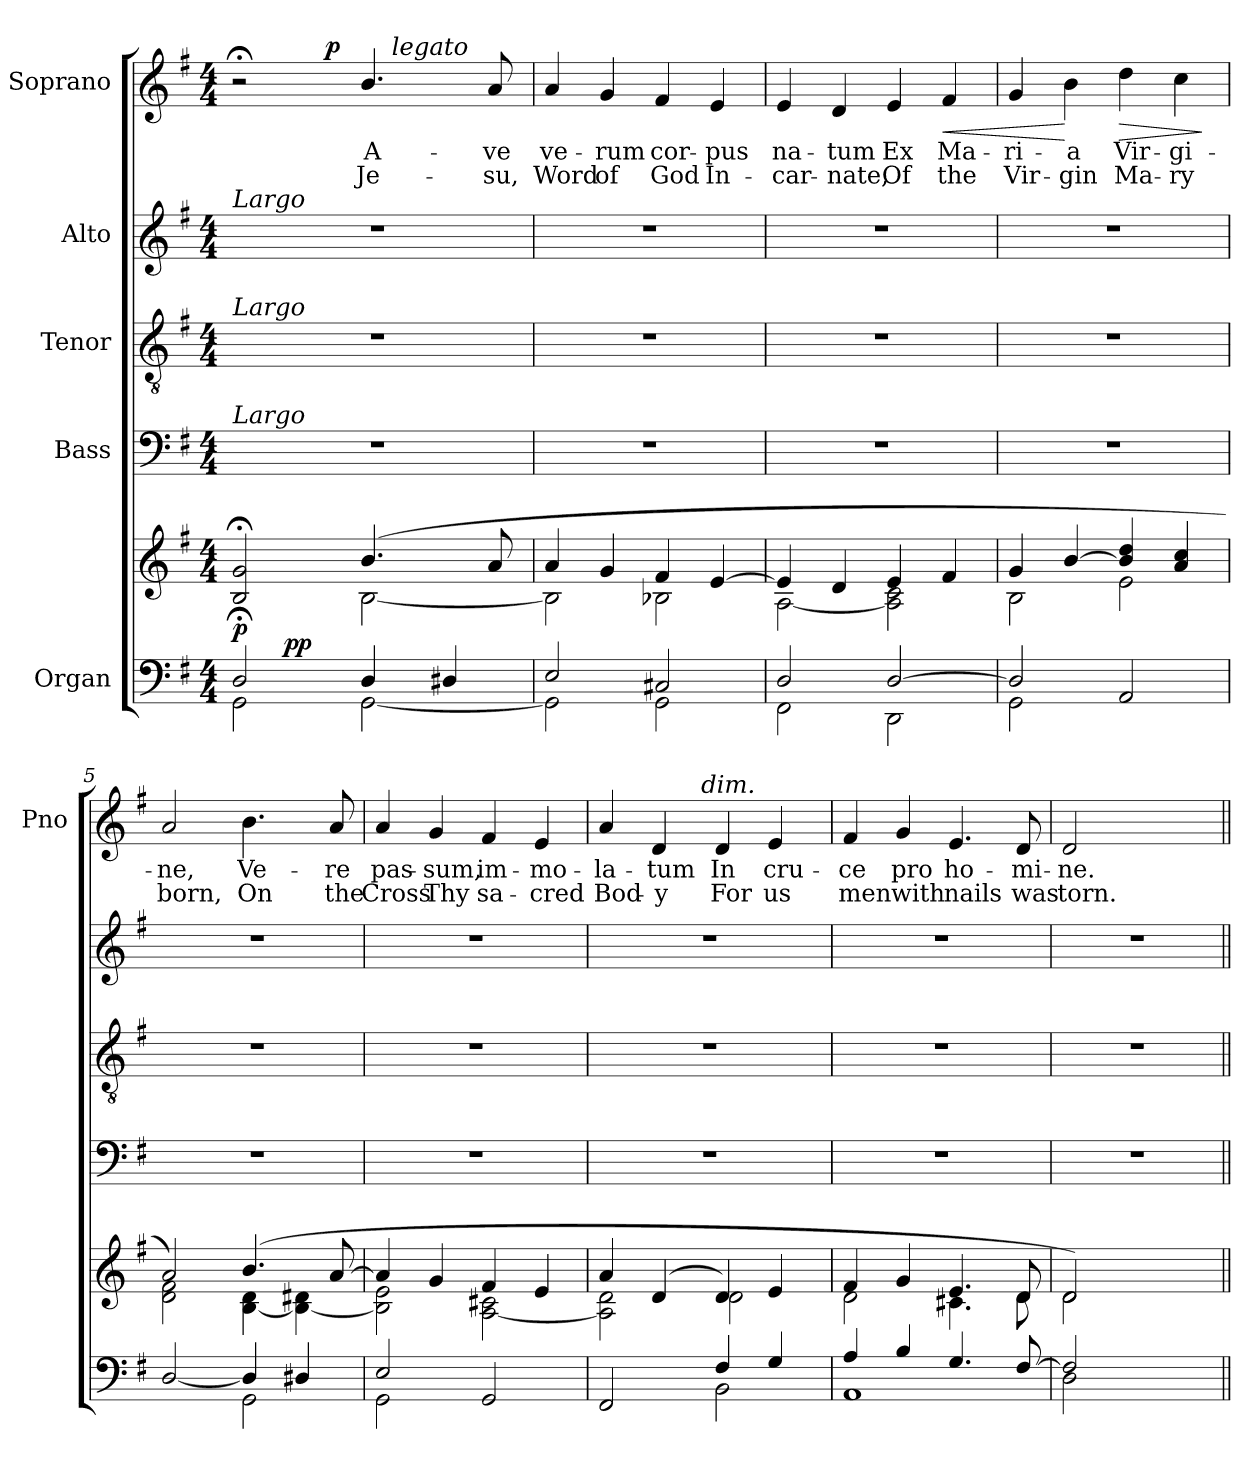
**kern	**kern	**dynam	**kern	**kern	**kern	**kern	**text	**text	**dynam
*part5	*part5	*part5	*part4	*part3	*part2	*part1	*part1	*part1	*part1
*staff6	*staff5	*staff5/6	*staff4	*staff3	*staff2	*staff1	*staff1	*staff1	*staff1
*I"Organ	*	*	*I"Bass	*I"Tenor	*I"Alto	*I"Soprano	*	*	*
*	*	*	*	*	*	*I'Pno	*	*	*
*clefF4	*clefG2	*	*clefF4	*clefGv2	*clefG2	*clefG2	*	*	*
*k[f#]	*k[f#]	*	*k[f#]	*k[f#]	*k[f#]	*k[f#]	*	*	*
*G:	*G:	*	*G:	*G:	*G:	*G:	*	*	*
*M4/4	*M4/4	*	*M4/4	*M4/4	*M4/4	*M4/4	*	*	*
=1	=1	=1	=1	=1	=1	=1	=1	=1	=1
*^	*^	*	*	*	*	*	*	*	*
!	!	!	!	!	!	!	!	!LO:TX:a:i:t=Largo	!	!	!
!	!	!	!	!	!	!	!	!LO:TX:b:i:t=Largo	!	!	!
!	!	!	!	!	!	!	!LO:TX:a:i:t=Largo	!	!	!	!
!	!	!	!	!	!	!LO:TX:a:i:t=Largo	!	!	!	!	!
!	!	!	!	!	!LO:TX:a:i:t=Largo	!	!	!	!	!	!
!	!	!	!	!LO:DY:a=2	!	!	!	!	!	!	!
*	*^	*	*	*	*	*	*	*^	*	*	*
*	*	*	*	*	*	*	*	*	*	*^	*	*	*
2D;/	2GG\	8..ryy	2B/;< 2g/;<	2ryy	p	1r	1r	1r	2r;<	4.ryy	2ryy	.	.	.
!	!	!	!	!	!LO:DY:a=2	!	!	!	!	!	!	!	!	!
.	.	2ryy	.	.	pp	.	.	.	.	.	.	.	.	.
!	!	!	!	!	!	!	!	!	!	!	!	!	!	!LO:DY:a
.	.	.	.	.	.	.	.	.	.	2ryy	.	.	.	p
4D/	[<2GG\	.	(4.b/	[<2B\	.	.	.	.	4.b/	.	16.ryy	A-	Je-	.
!	!	!	!	!	!	!	!	!	!	!	!LO:TX:a:i:t=legato	!	!	!
.	.	.	.	.	.	.	.	.	.	.	4ryy	.	.	.
.	.	4ryy	.	.	.	.	.	.	.	.	.	.	.	.
4D#X/	.	.	.	.	.	.	.	.	.	.	.	.	.	.
.	.	.	.	.	.	.	.	.	.	.	8ryy	.	.	.
.	.	.	8a/	.	.	.	.	.	8a/	8ryy	.	-ve	-su,	.
.	.	32ryy	.	.	.	.	.	.	.	.	32ryy	.	.	.
*	*v	*v	*	*	*	*	*	*	*v	*v	*v	*	*	*
=2	=2	=2	=2	=2	=2	=2	=2	=2	=2	=2	=2
2E/	2GG\]	4a/	2B\]	.	1r	1r	1r	4a/	ve-	Word	.
.	.	4g/	.	.	.	.	.	4g/	-rum	of	.
2C#X/	2GG\	4f#/	2B-X\	.	.	.	.	4f#/	cor-	God	.
.	.	[>4e/	.	.	.	.	.	4e/	-pus	In-	.
=3	=3	=3	=3	=3	=3	=3	=3	=3	=3	=3	=3
2D/	2FF#\	4e/]	[<2A\	.	1r	1r	1r	4e/	na-	-car-	.
.	.	4d/	.	.	.	.	.	4d/	-tum	-nate,	.
[>2D/	2DD\	4e/	2A\] 2c\	.	.	.	.	4e/	Ex	Of	.
!	!	!	!	!	!	!	!	!	!	!	!LO:HP:b
.	.	4f#/	.	.	.	.	.	4f#/	Ma-	the	<
=4	=4	=4	=4	=4	=4	=4	=4	=4	=4	=4	=4
2D/]	2GG\	4g/	2B\	.	1r	1r	1r	4g/	-ri-	Vir-	.
.	.	[>4b/	.	.	.	.	.	4b\	-a	-gin	[
!	!	!	!	!	!	!	!	!	!	!	!LO:HP:b
2AA/	2ryy	4b/] 4dd/	2e\	.	.	.	.	4dd\	Vir-	Ma-	>
.	.	4a/ 4cc/	.	.	.	.	.	4cc\	-gi-	-ry	.
*v	*v	*	*	*	*	*	*	*	*	*	*
*	*v	*v	*	*	*	*	*	*	*	*
.	.	.	.	.	.	.	.	.	]
!!LO:LB:g=z
=5	=5	=5	=5	=5	=5	=5	=5	=5	=5
*^	*^	*	*	*	*	*	*	*	*
[>2D/	2ryy	2a/)	2d\ 2f#\	.	1r	1r	1r	2a/	-ne,	born,	.
4D/]	2GG\	(4.b/	[<4B\ 4d\	.	.	.	.	4.b\	Ve-	On	.
4D#X/	.	.	4B\_ 4d#X\	.	.	.	.	.	.	.	.
.	.	[>8a/	.	.	.	.	.	8a/	-re	the	.
=6	=6	=6	=6	=6	=6	=6	=6	=6	=6	=6	=6
2E/	2GG\	4a/]	2B\] 2e\	.	1r	1r	1r	4a/	pas-	Cross	.
.	.	4g/	.	.	.	.	.	4g/	-sum,	Thy	.
2GG/	2ryy	4f#/	[<2A\ 2c#X\	.	.	.	.	4f#/	im-	sa-	.
.	.	4e/	.	.	.	.	.	4e/	-mo-	-cred	.
=7	=7	=7	=7	=7	=7	=7	=7	=7	=7	=7	=7
*	*	*	*	*	*	*	*	*^	*	*	*
2FF#/	2ryy	4a/	2A\] 2d\	.	1r	1r	1r	4a/	4...ryy	-la-	Bod-	.
.	.	(4d/	.	.	.	.	.	4d/	.	-tum	-y	.
!	!	!	!	!	!	!	!	!	!LO:TX:a:i:t=dim.	!	!	!
.	.	.	.	.	.	.	.	.	2ryy	.	.	.
4F#/	2BB\	4d/)	2d\	.	.	.	.	4d/	.	In	For	.
4G/	.	4e/	.	.	.	.	.	4e/	.	cru-	us	.
.	.	.	.	.	.	.	.	.	32ryy	.	.	.
*	*	*	*	*	*	*	*	*v	*v	*	*	*
=8	=8	=8	=8	=8	=8	=8	=8	=8	=8	=8	=8
4A/	1AA	4f#/	2d\	.	1r	1r	1r	4f#/	-ce	men	.
4B/	.	4g/	.	.	.	.	.	4g/	pro	with	.
4.G/	.	4.e/	4.c#X\	.	.	.	.	4.e/	ho-	nails	.
[>8F#/	.	8d/	8d\	.	.	.	.	8d/	-mi-	was	.
=9	=9	=9	=9	=9	=9	=9	=9	=9	=9	=9	=9
2F#/]	2D\	2d/)	2d\	.	1r	1r	1r	2d/	-ne.	torn.	.
2ryy	2ryy	2ryy	2ryy	.	.	.	.	2ryy	.	.	.
*v	*v	*	*	*	*	*	*	*	*	*	*
*	*v	*v	*	*	*	*	*	*	*	*
=||	=||	=||	=||	=||	=||	=||	=||	=||	=||
*-	*-	*-	*-	*-	*-	*-	*-	*-	*-
